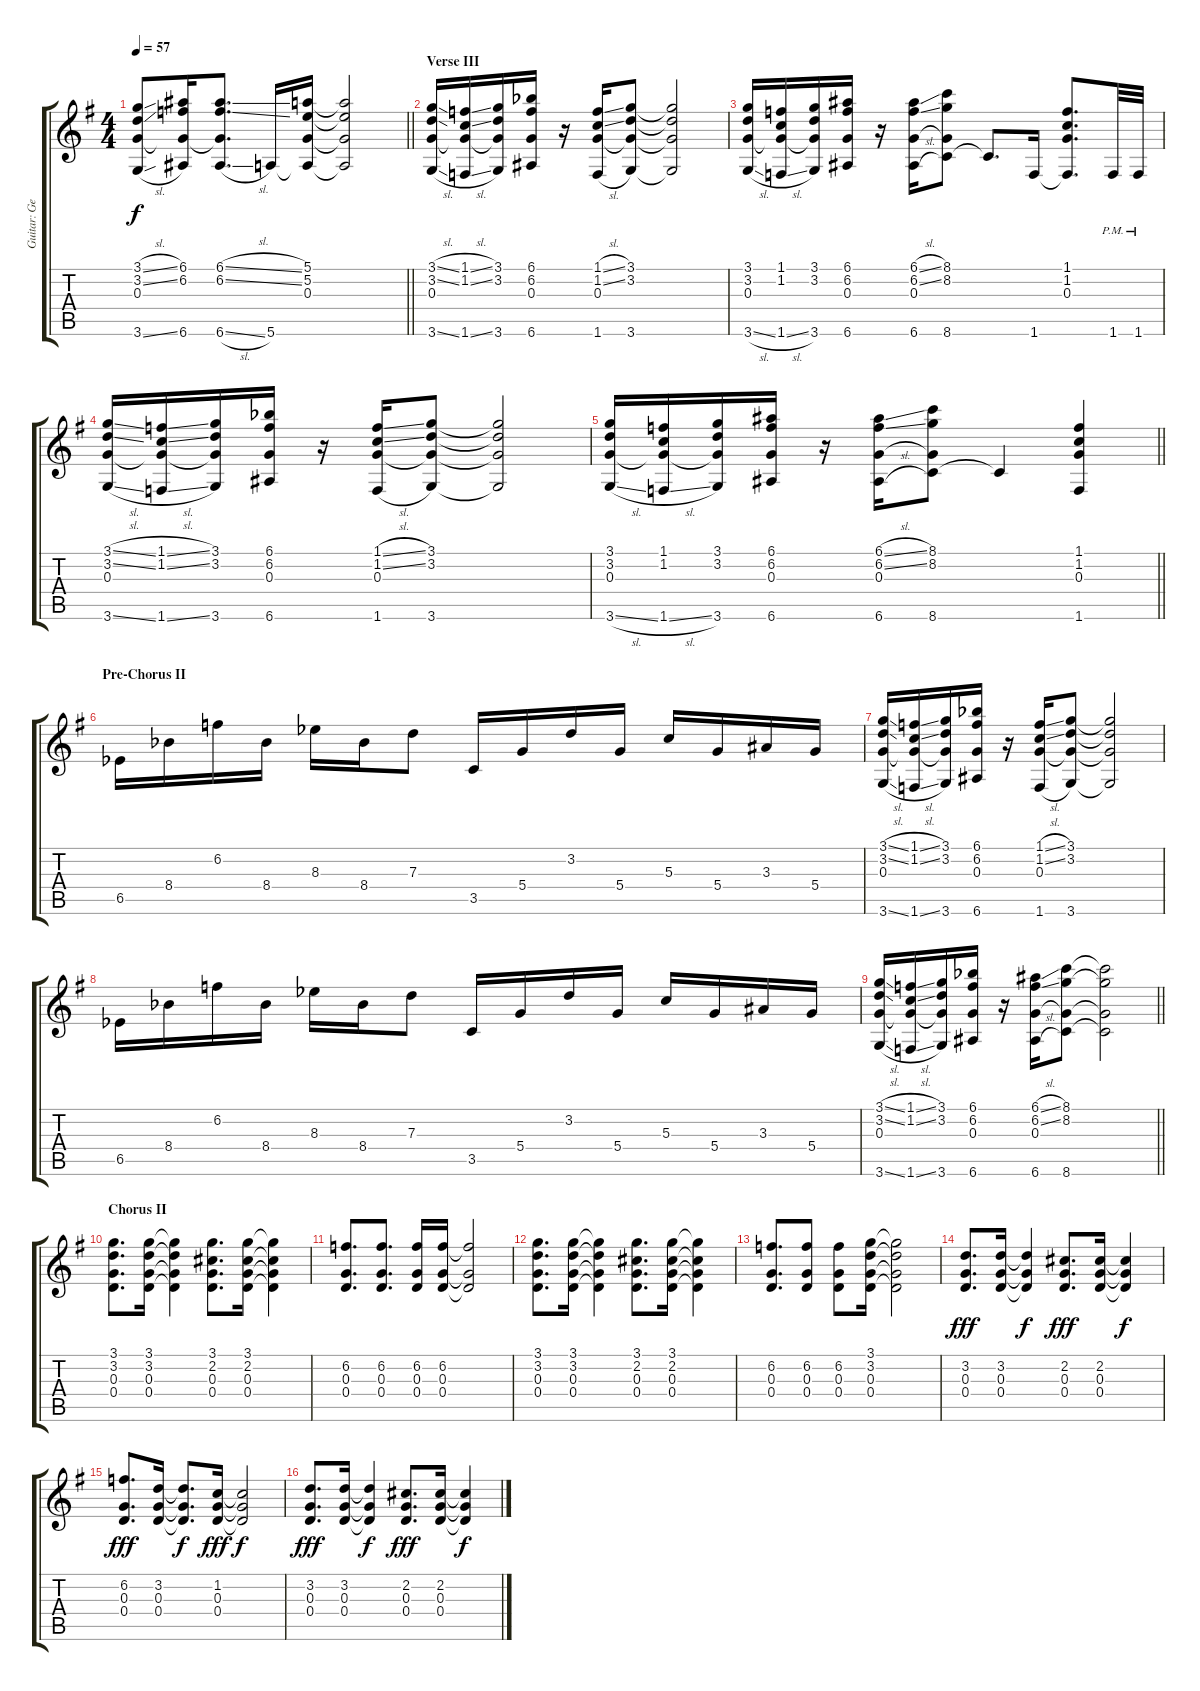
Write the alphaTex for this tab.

\track ("Guitar: George" "Guitar: Ge") {instrument electricguitarclean}
\staff {score tabs}
\tuning (E4 B3 G3 D3 A2 E2) {hide}
\ts (4 4)
\tempo 57
\clef g2
\barLineRight lightlight
\ks g
(3.1{sl t} 3.2{sl} 0.3 3.6{sl}).8{dy f} (6.1 6.2 0.3{t} 6.6).16 (6.1{sl} 6.2{sl} 0.3{t} 6.6{sl}).8{d} 5.6.16 (5.1 5.2 0.3 5.6{t}).16 (5.1{t} 5.2{t} 0.3{t} 5.6{t}).2 |
\section ("" "Verse III")
(3.1{sl} 3.2{sl} 0.3 3.6{sl}).16 (1.1{sl} 1.2{sl} 0.3{t} 1.6{sl}).16 (3.1 3.2 0.3{t} 3.6).16 (6.1{acc b} 6.2 0.3 6.6).16 r.16 (1.1{sl} 1.2{sl} 0.3 1.6{h}).16 (3.1 3.2 0.3{t} 3.6).8 (3.1{t} 3.2{t} 0.3{t} 3.6{t}).2 |
(3.1 3.2 0.3 3.6{sl}).16 (1.1 1.2 0.3{t} 1.6{sl}).16 (3.1 3.2 0.3{t} 3.6).16 (6.1 6.2 0.3 6.6).16 r.16 (6.1{sl} 6.2{sl} 0.3 6.6{h}).16 (8.1 8.2 0.3{t} 8.6).8 8.6{t}.8{d} 1.6.16 (1.1 1.2 0.3 1.6{t}).8{d} 1.6{pm}.32 1.6{pm}.32 |
(3.1{sl} 3.2{sl} 0.3 3.6{sl}).16 (1.1{sl} 1.2{sl} 0.3{t} 1.6{sl}).16 (3.1 3.2 0.3{t} 3.6).16 (6.1{acc b} 6.2 0.3 6.6).16 r.16 (1.1{sl} 1.2{sl} 0.3 1.6{h}).16 (3.1 3.2 0.3{t} 3.6).8 (3.1{t} 3.2{t} 0.3{t} 3.6{t}).2 |
\barLineRight lightlight
(3.1 3.2 0.3 3.6{sl}).16 (1.1 1.2 0.3{t} 1.6{sl}).16 (3.1 3.2 0.3{t} 3.6).16 (6.1 6.2 0.3 6.6).16 r.16 (6.1{sl} 6.2{sl} 0.3 6.6{h}).16 (8.1 8.2 0.3{t} 8.6).8 8.6{t}.4 (1.1 1.2 0.3 1.6).4 |
\section ("" "Pre-Chorus II")
6.5{acc b}.16 8.4{acc b}.16 6.2.16 8.4{acc b}.16 8.3{acc b}.16 8.4{acc b}.16 7.3.8 3.5.16 5.4.16 3.2.16 5.4.16 5.3.16 5.4.16 3.3.16 5.4.16 |
(3.1{sl} 3.2{sl} 0.3 3.6{sl}).16 (1.1{sl} 1.2{sl} 0.3{t} 1.6{sl}).16 (3.1 3.2 0.3{t} 3.6).16 (6.1{acc b} 6.2 0.3 6.6).16 r.16 (1.1{sl} 1.2{sl} 0.3 1.6{h}).16 (3.1 3.2 0.3{t} 3.6).8 (3.1{t} 3.2{t} 0.3{t} 3.6{t}).2 |
6.5{acc b}.16 8.4{acc b}.16 6.2.16 8.4{acc b}.16 8.3{acc b}.16 8.4{acc b}.16 7.3.8 3.5.16 5.4.16 3.2.16 5.4.16 5.3.16 5.4.16 3.3.16 5.4.16 |
\barLineRight lightlight
(3.1{sl} 3.2{sl} 0.3 3.6{sl}).16 (1.1{sl} 1.2{sl} 0.3{t} 1.6{sl}).16 (3.1 3.2 0.3{t} 3.6).16 (6.1{acc b} 6.2 0.3 6.6).16 r.16 (6.1{sl} 6.2{sl} 0.3 6.6{h}).16 (8.1 8.2 0.3{t} 8.6).8 (8.1{t} 8.2{t} 0.3{t} 8.6{t}).2 |
\section ("" "Chorus II")
(3.1 3.2 0.3 0.4).8{d} (3.1 3.2 0.3 0.4).16 (3.1{t} 3.2{t} 0.3{t} 0.4{t}).4 (3.1 2.2 0.3 0.4).8{d} (3.1 2.2 0.3 0.4).16 (3.1{t} 2.2{t} 0.3{t} 0.4{t}).4 |
(6.2 0.3 0.4).8{d} (6.2 0.3 0.4).8{d} (6.2 0.3 0.4).16 (6.2 0.3 0.4).16 (6.2{t} 0.3{t} 0.4{t}).2 |
(3.1 3.2 0.3 0.4).8{d} (3.1 3.2 0.3 0.4).16 (3.1{t} 3.2{t} 0.3{t} 0.4{t}).4 (3.1 2.2 0.3 0.4).8{d} (3.1 2.2 0.3 0.4).16 (3.1{t} 2.2{t} 0.3{t} 0.4{t}).4 |
(6.2 0.3 0.4).8{d} (6.2 0.3 0.4).8 (6.2 0.3 0.4).8 (3.1 3.2 0.3 0.4).16 (3.1{t} 3.2{t} 0.3{t} 0.4{t}).2 |
(3.2 0.3 0.4).8{d dy fff} (3.2 0.3 0.4).16 (3.2{t} 0.3{t} 0.4{t}).4{dy f} (2.2 0.3 0.4).8{d dy fff} (2.2 0.3 0.4).16 (2.2{t} 0.3{t} 0.4{t}).4{dy f} |
(6.2 0.3 0.4).8{d dy fff} (3.2 0.3 0.4).16 (3.2{t} 0.3{t} 0.4{t}).8{d dy f} (1.2 0.3 0.4).16{dy fff} (1.2{t} 0.3{t} 0.4{t}).2{dy f} |
(3.2 0.3 0.4).8{d dy fff} (3.2 0.3 0.4).16 (3.2{t} 0.3{t} 0.4{t}).4{dy f} (2.2 0.3 0.4).8{d dy fff} (2.2 0.3 0.4).16 (2.2{t} 0.3{t} 0.4{t}).4{dy f}
